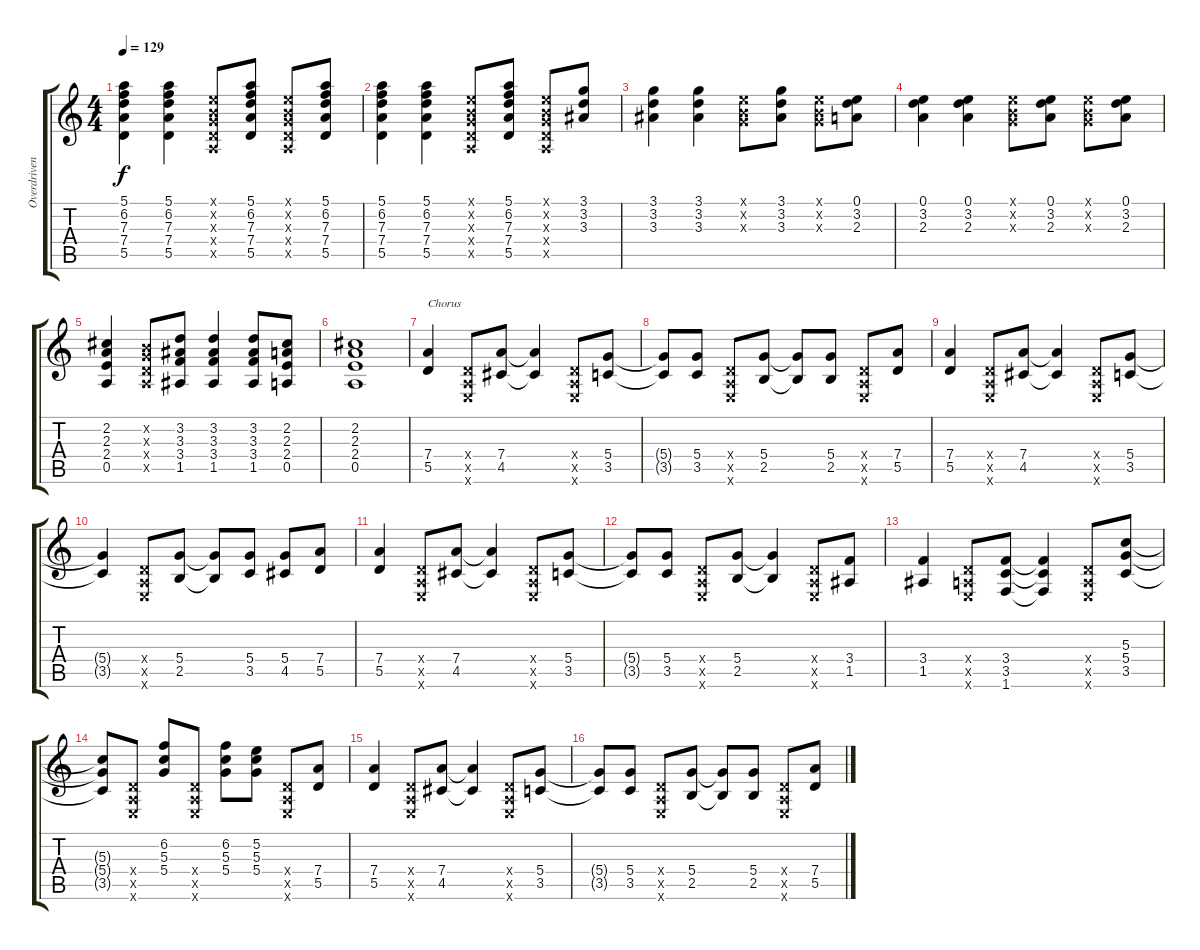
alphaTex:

\track ("Overdriven Guitar" "Overdriven") {instrument overdrivenguitar}
\staff {score tabs}
\tuning (E4 B3 G3 D3 A2 E2) {hide}
\ts (4 4)
\tempo 129
\clef g2
\ks c
(5.1 6.2 7.3 7.4 5.5).4{dy f} (5.1 6.2 7.3 7.4 5.5).4 (0.1{x} 0.2{x} 0.3{x} 0.4{x} 0.5{x}).8 (5.1 6.2 7.3 7.4 5.5).8 (0.1{x} 0.2{x} 0.3{x} 0.4{x} 0.5{x}).8 (5.1 6.2 7.3 7.4 5.5).8 |
(5.1 6.2 7.3 7.4 5.5).4 (5.1 6.2 7.3 7.4 5.5).4 (0.1{x} 0.2{x} 0.3{x} 0.4{x} 0.5{x}).8 (5.1 6.2 7.3 7.4 5.5).8 (0.1{x} 0.2{x} 0.3{x} 0.4{x} 0.5{x}).8 (3.1 3.2 3.3).8 |
(3.1 3.2 3.3).4 (3.1 3.2 3.3).4 (0.1{x} 0.2{x} 0.3{x}).8 (3.1 3.2 3.3).8 (0.1{x} 0.2{x} 0.3{x}).8 (0.1 3.2 2.3).8 |
(0.1 3.2 2.3).4 (0.1 3.2 2.3).4 (0.1{x} 0.2{x} 0.3{x}).8 (0.1 3.2 2.3).8 (0.1{x} 0.2{x} 0.3{x}).8 (0.1 3.2 2.3).8 |
(2.2 2.3 2.4 0.5).4 (0.2{x} 0.3{x} 0.4{x} 0.5{x}).8 (3.2 3.3 3.4 1.5).8 (3.2 3.3 3.4 1.5).4 (3.2 3.3 3.4 1.5).8 (2.2 2.3 2.4 0.5).8 |
(2.2 2.3 2.4 0.5).1 |
(7.4 5.5).4{txt "Chorus"} (0.4{x} 0.5{x} 0.6{x}).8 (7.4 4.5).8 (7.4{t} 4.5{t}).4 (0.4{x} 0.5{x} 0.6{x}).8 (5.4 3.5).8 |
(5.4{t} 3.5{t}).8 (5.4 3.5).8 (0.4{x} 0.5{x} 0.6{x}).8 (5.4 2.5).8 (5.4{t} 2.5{t}).8 (5.4 2.5).8 (0.4{x} 0.5{x} 0.6{x}).8 (7.4 5.5).8 |
(7.4 5.5).4 (0.4{x} 0.5{x} 0.6{x}).8 (7.4 4.5).8 (7.4{t} 4.5{t}).4 (0.4{x} 0.5{x} 0.6{x}).8 (5.4 3.5).8 |
(5.4{t} 3.5{t}).4 (0.4{x} 0.5{x} 0.6{x}).8 (5.4 2.5).8 (5.4{t} 2.5{t}).8 (5.4 3.5).8 (5.4 4.5).8 (7.4 5.5).8 |
(7.4 5.5).4 (0.4{x} 0.5{x} 0.6{x}).8 (7.4 4.5).8 (7.4{t} 4.5{t}).4 (0.4{x} 0.5{x} 0.6{x}).8 (5.4 3.5).8 |
(5.4{t} 3.5{t}).8 (5.4 3.5).8 (0.4{x} 0.5{x} 0.6{x}).8 (5.4 2.5).8 (5.4{t} 2.5{t}).4 (0.4{x} 0.5{x} 0.6{x}).8 (3.4 1.5).8 |
(3.4 1.5).4 (0.4{x} 0.5{x} 0.6{x}).8 (3.4 3.5 1.6).8 (3.4{t} 3.5{t} 1.6{t}).4 (0.4{x} 0.5{x} 0.6{x}).8 (5.3 5.4 3.5).8 |
(5.3{t} 5.4{t} 3.5{t}).8 (0.4{x} 0.5{x} 0.6{x}).8 (6.2 5.3 5.4).8 (0.4{x} 0.5{x} 0.6{x}).8 (6.2 5.3 5.4).8 (5.2 5.3 5.4).8 (0.4{x} 0.5{x} 0.6{x}).8 (7.4 5.5).8 |
(7.4 5.5).4 (0.4{x} 0.5{x} 0.6{x}).8 (7.4 4.5).8 (7.4{t} 4.5{t}).4 (0.4{x} 0.5{x} 0.6{x}).8 (5.4 3.5).8 |
(5.4{t} 3.5{t}).8 (5.4 3.5).8 (0.4{x} 0.5{x} 0.6{x}).8 (5.4 2.5).8 (5.4{t} 2.5{t}).8 (5.4 2.5).8 (0.4{x} 0.5{x} 0.6{x}).8 (7.4 5.5).8
